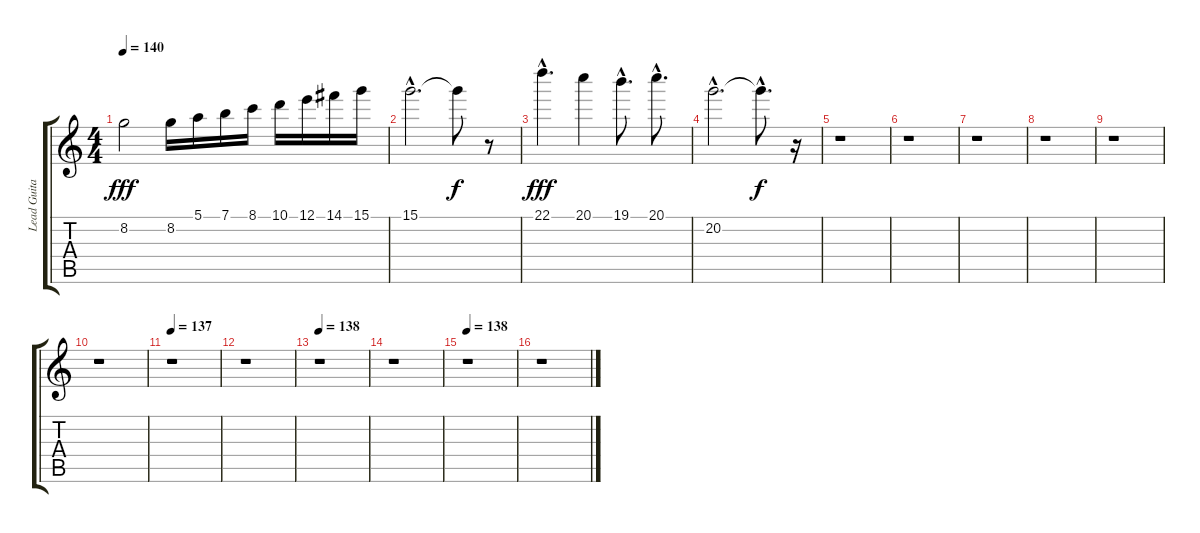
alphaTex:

\track ("Lead Guitar" "Lead Guita") {instrument distortionguitar}
\staff {score tabs}
\tuning (E4 B3 G3 D3 A2 E2) {hide}
\ts (4 4)
\tempo 140
\clef g2
\ks c
8.2.2{dy fff} 8.2.16 5.1.16 7.1.16 8.1.16 10.1.16 12.1.16 14.1.16 15.1.16 |
15.1{hac}.2{d} 15.1{t}.8{dy f} r.8 |
22.1{hac}.4{d dy fff} 20.1.4 19.1{hac}.8{d} 20.1{hac}.8{d} |
20.2{hac}.2{d} 20.2{hac t}.8{d dy f} r.16 |
r.1 |
r.1 |
r.1 |
r.1 |
r.1 |
r.1 |
\tempo 137
r.1 |
r.1 |
\tempo 138
r.1 |
r.1 |
\tempo 138
r.1 |
r.1
